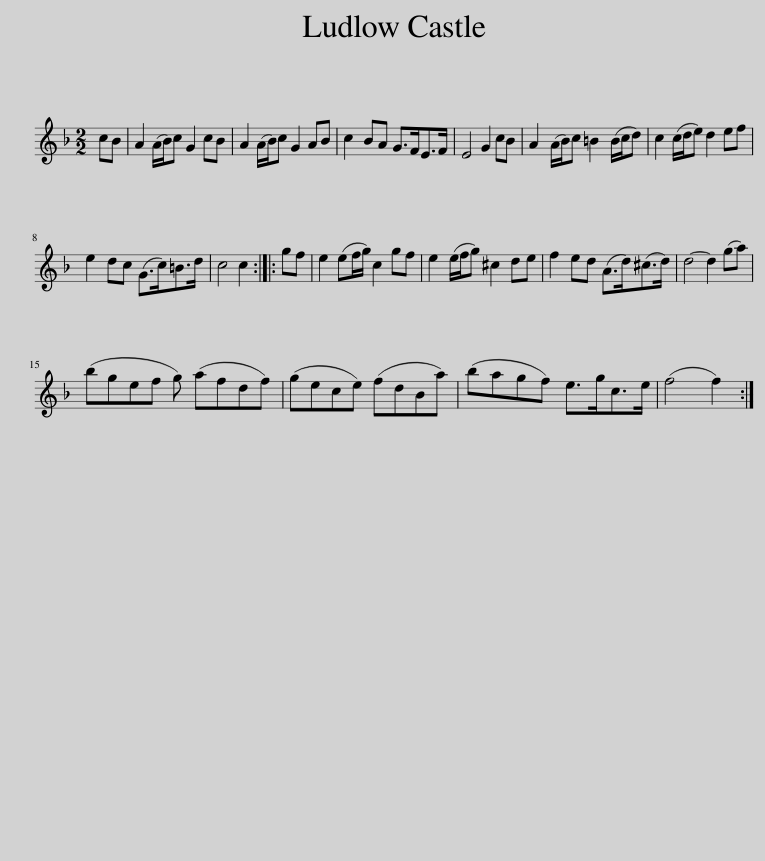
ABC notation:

X:1
L:1/8
M:2/2
I:linebreak $
K:F
V:1 treble
V:1
 cB | A2 (A/B/)c G2 cB | A2 (A/B/)c G2 AB | c2 BA G>FE>F | E4 G2 cB | %5
 A2 (A/B/)c =B2 (B/c/d) | c2 (c/d/e) d2 ef |$ e2 dc (G>c)=B>d | c4 c2 :: gf | %10
 e2 (ef/g/) c2 gf | e2 (e/f/g) ^c2 de | f2 ed (A>d)(^c>d) | d4- d2 (ga) |$ (bgef g) (afdf) | %15
 (gece) (fdBa) | (bagf) e>gc>e | (f4 f2) :| %18
